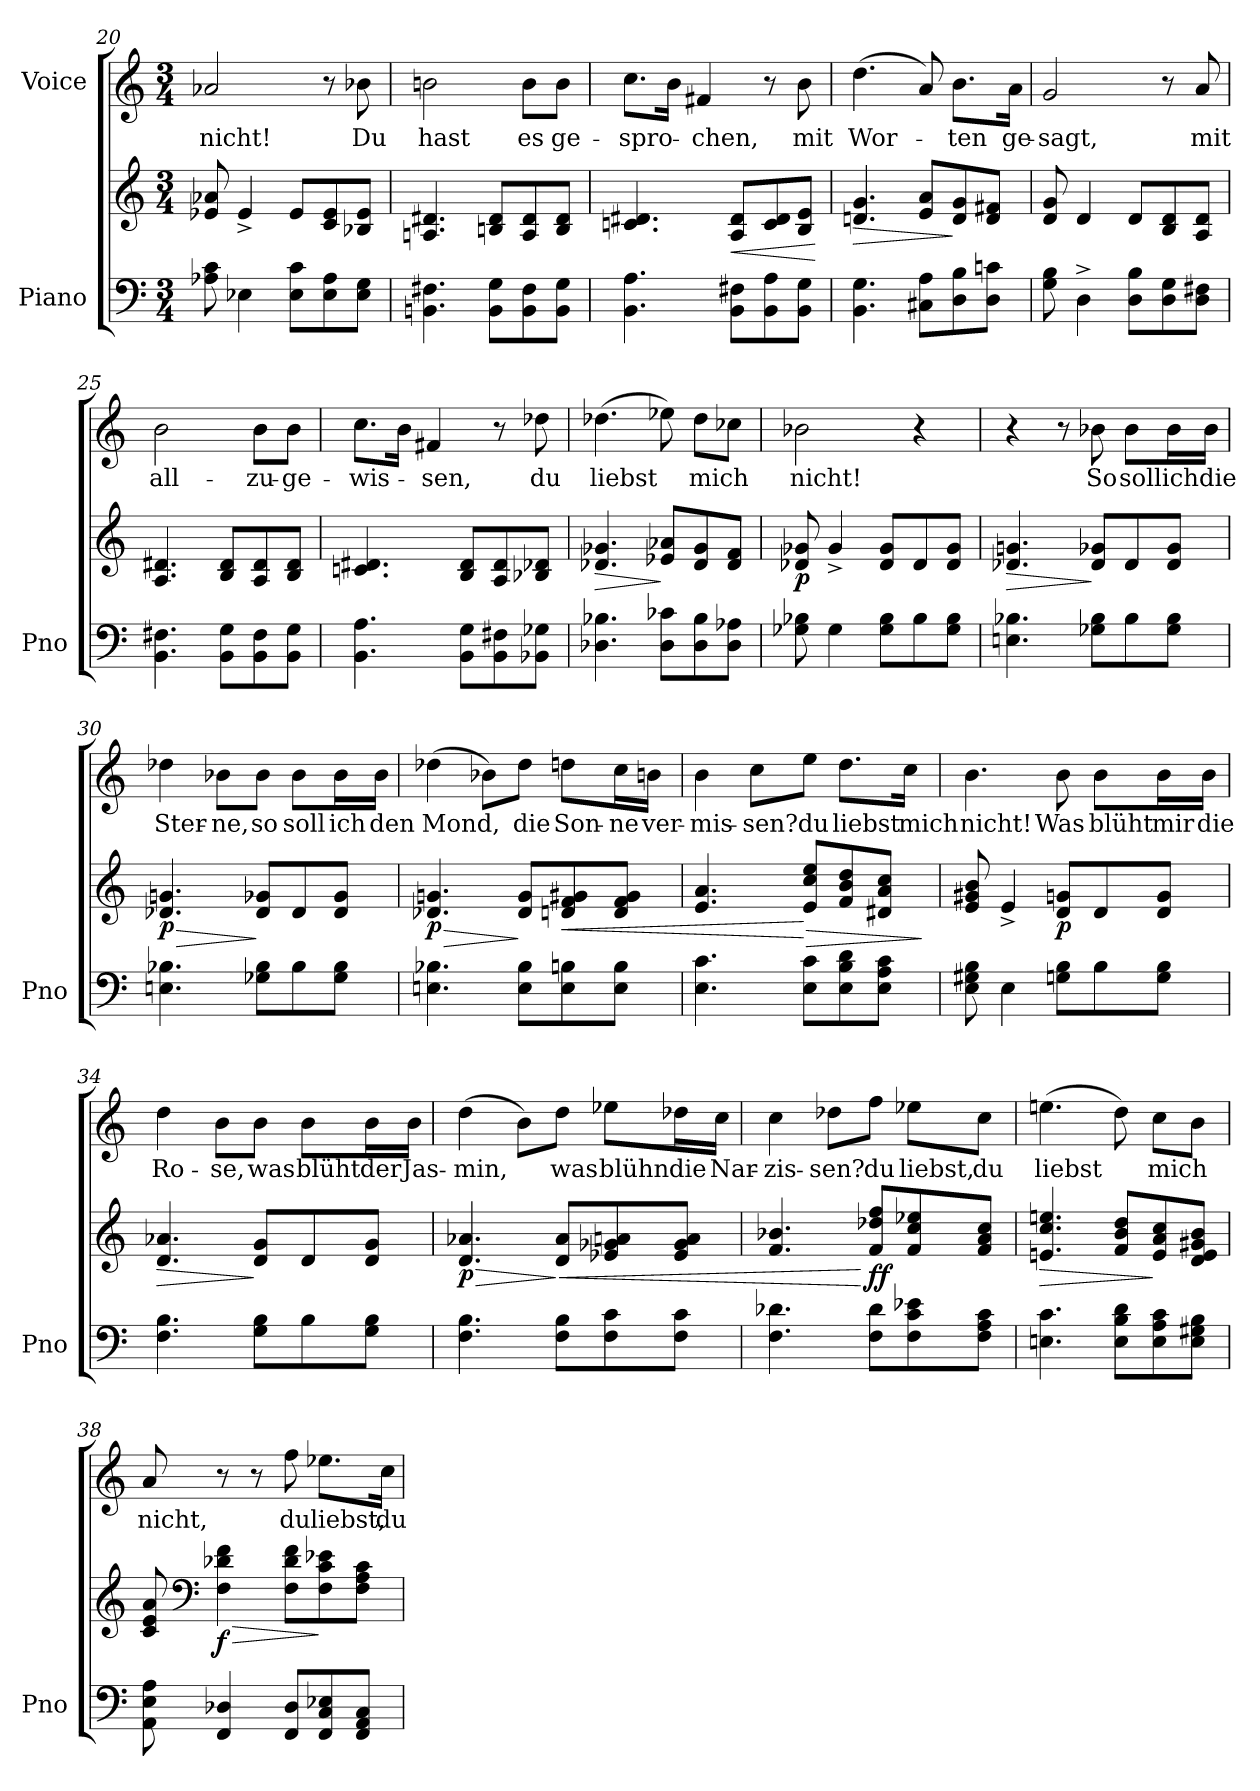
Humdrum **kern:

**kern	**kern	**dynam	**kern	**text
*part2	*part2	*part2	*part1	*part1
*staff3	*staff2	*staff2/3	*staff1	*staff1
*I"Piano	*	*	*I"Voice	*
*I'Pno	*	*	*	*
*clefF4	*clefG2	*	*clefG2	*
*k[]	*k[]	*	*k[]	*
*M3/4	*M3/4	*	*M3/4	*
=20	=20	=20	=20	=20
!	!	!	!	!LO:LY:b
8A-X\ 8c\	8e-X/ 8a-X/	.	2a-X/	nicht!
4E-X\	4e-^/	.	.	.
8E-\ 8c\L	8e-/L	.	.	.
8E-\ 8A-\	8c/ 8e-/	.	8r	.
!	!	!	!	!LO:LY:b
8E-\ 8G\J	8B-X/ 8e-/J	.	8b-X\	Du
!!LO:LB:g=z
=21	=21	=21	=21	=21
!	!	!	!	!LO:LY:b
4.BBn\ 4.F#X\	4.An/ 4.d#X/	.	2bn\	hast
8BB\ 8G\L	8Bn/ 8d#/L	.	.	.
!	!	!	!	!LO:LY:b
8BB\ 8F#\	8A/ 8d#/	.	8b\L	es
!	!	!	!	!LO:LY:b
8BB\ 8G\J	8B/ 8d#/J	.	8b\J	ge-
=22	=22	=22	=22	=22
!	!	!	!	!LO:LY:b
4.BB\ 4.A\	4.cn/ 4.d#X/	.	8.cc\L	-spro-
.	.	.	16b\Jk	.
!	!	!	!	!LO:LY:b
.	.	.	4f#X/	-chen,
!	!	!LO:HP:b	!	!
8BB\ 8F#X\L	8A/ 8d#/L	<	.	.
8BB\ 8A\	8c/ 8d#/	.	8r	.
!	!	!	!	!LO:LY:b
8BB\ 8G\J	8B/ 8e/J	.	8b\	mit
.	.	[	.	.
=23	=23	=23	=23	=23
!	!	!LO:HP:b	!	!LO:LY:b
4.BB\ 4.G\	4.dn/ 4.g/	>	(>4.dd\	Wor-
8C#X\ 8A\L	8e/ 8a/L	.	8a/)	.
!	!	!	!	!LO:LY:b
8D\ 8B\	8d/ 8g/	]	8.b\L	-ten
8D\ 8cn\J	8d/ 8f#X/J	.	.	.
!	!	!	!	!LO:LY:b
.	.	.	16a\Jk	ge-
=24	=24	=24	=24	=24
!	!	!	!	!LO:LY:b
8G\ 8B\	8d/ 8g/	.	2g/	-sagt,
4D^\	4d/	.	.	.
8D\ 8B\L	8d/L	.	.	.
8D\ 8G\	8B/ 8d/	.	8r	.
!	!	!	!	!LO:LY:b
8D\ 8F#X\J	8A/ 8d/J	.	8a/	mit
=25	=25	=25	=25	=25
!	!	!	!	!LO:LY:b
4.BB\ 4.F#X\	4.A/ 4.d#X/	.	2b\	all-
8BB\ 8G\L	8B/ 8d#/L	.	.	.
!	!	!	!	!LO:LY:b
8BB\ 8F#\	8A/ 8d#/	.	8b\L	-zu-
!	!	!	!	!LO:LY:b
8BB\ 8G\J	8B/ 8d#/J	.	8b\J	-ge-
=26	=26	=26	=26	=26
!	!	!	!	!LO:LY:b
4.BB\ 4.A\	4.cn/ 4.d#X/	.	8.cc\L	-wis-
.	.	.	16b\Jk	.
!	!	!	!	!LO:LY:b
.	.	.	4f#X/	-sen,
8BB\ 8G\L	8B/ 8d#/L	.	.	.
8BB\ 8F#X\	8A/ 8d#/	.	8r	.
!	!	!	!	!LO:LY:b
8BB-X\ 8G-X\J	8B-X/ 8d-X/J	.	8dd-X\	du
!!LO:LB:g=z
=27	=27	=27	=27	=27
!	!	!LO:HP:b	!	!LO:LY:b
4.D-X\ 4.B-X\	4.d-X/ 4.g-X/	>	(>4.dd-X\	liebst
8D-\ 8c-X\L	8e-X/ 8a-X/L	]	8ee-X\)	.
!	!	!	!	!LO:LY:b
8D-\ 8B-\	8d-/ 8g-/	.	8dd-\L	mich
8D-\ 8A-X\J	8d-/ 8f/J	.	8cc-X\J	.
=28	=28	=28	=28	=28
!	!	!LO:DY:b	!	!LO:LY:b
8G-X\ 8B-X\	8d-X/ 8g-X/	p	2b-X\	nicht!
4G-\	4g-^/	.	.	.
8G-\ 8B-\L	8d-/ 8g-/L	.	.	.
8B-\	8d-/	.	4r	.
8G-\ 8B-\J	8d-/ 8g-/J	.	.	.
=29	=29	=29	=29	=29
!	!	!LO:HP:b	!	!
4.En\ 4.B-X\	4.d-X/ 4.gn/	>	4r	.
.	.	.	8r	.
!	!	!	!	!LO:LY:b
8G-X\ 8B-\L	8d-/ 8g-X/L	]	8b-X\	So
!	!	!	!	!LO:LY:b
8B-\	8d-/	.	8b-\L	soll
!	!	!	!	!LO:LY:b
8G-\ 8B-\J	8d-/ 8g-/J	.	16b-\L	ich
!	!	!	!	!LO:LY:b
.	.	.	16b-\JJ	die
=30	=30	=30	=30	=30
!	!	!LO:HP:b	!	!LO:LY:b
!	!	!LO:DY:n=1:b	!	!
4.En\ 4.B-X\	4.d-X/ 4.gn/	> p	4dd-X\	Ster-
!	!	!	!	!LO:LY:b
.	.	.	8b-X\L	-ne,
!	!	!	!	!LO:LY:b
8G-X\ 8B-\L	8d-/ 8g-X/L	]	8b-\J	so
!	!	!	!	!LO:LY:b
8B-\	8d-/	.	8b-\L	soll
!	!	!	!	!LO:LY:b
8G-\ 8B-\J	8d-/ 8g-/J	.	16b-\L	ich
!	!	!	!	!LO:LY:b
.	.	.	16b-\JJ	den
=31	=31	=31	=31	=31
!	!	!LO:HP:b	!	!LO:LY:b
!	!	!LO:DY:n=1:b	!	!
4.En\ 4.B-X\	4.d-X/ 4.gn/	> p	(>4dd-X\	Mond,
.	.	.	8b-X\L)	.
!	!	!	!	!LO:LY:b
8E\ 8B-\L	8d-/ 8g/L	]	8dd-\J	die
!	!	!LO:HP:b	!	!LO:LY:b
8E\ 8Bn\	8dn/ 8f/ 8g#X/	<	8ddn\L	Son-
!	!	!	!	!LO:LY:b
8E\ 8B\J	8d/ 8f/ 8g#/J	.	16cc\L	-ne
!	!	!	!	!LO:LY:b
.	.	.	16bn\JJ	ver-
!!LO:PB:g=z
=32	=32	=32	=32	=32
!	!	!	!	!LO:LY:b
4.E\ 4.c\	4.e/ 4.a/	.	4b\	-mis-
!	!	!	!	!LO:LY:b
.	.	.	8cc\L	-sen?
!	!	!LO:HP:n=1:b	!	!LO:LY:b
8E\ 8c\L	8e/ 8cc/ 8ee/L	[ >	8ee\J	du
!	!	!	!	!LO:LY:b
8E\ 8B\ 8d\	8f/ 8b/ 8dd/	.	8.dd\L	liebst
8E\ 8A\ 8c\J	8d#X/ 8a/ 8cc/J	.	.	.
!	!	!	!	!LO:LY:b
.	.	.	16cc\Jk	mich
.	.	]	.	.
=33	=33	=33	=33	=33
!	!	!	!	!LO:LY:b
8E\ 8G#X\ 8B\	8e/ 8g#X/ 8b/	.	4.b\	nicht!
4E\	4e^/	.	.	.
!	!	!LO:DY:b	!	!LO:LY:b
8Gn\ 8B\L	8d/ 8gn/L	p	8b\	Was
!	!	!	!	!LO:LY:b
8B\	8d/	.	8b\L	blüht
!	!	!	!	!LO:LY:b
8G\ 8B\J	8d/ 8g/J	.	16b\L	mir
!	!	!	!	!LO:LY:b
.	.	.	16b\JJ	die
=34	=34	=34	=34	=34
!	!	!LO:HP:b	!	!LO:LY:b
4.F\ 4.B\	4.d/ 4.a-X/	>	4dd\	Ro-
!	!	!	!	!LO:LY:b
.	.	.	8b\L	-se,
!	!	!	!	!LO:LY:b
8G\ 8B\L	8d/ 8g/L	]	8b\J	was
!	!	!	!	!LO:LY:b
8B\	8d/	.	8b\L	blüht
!	!	!	!	!LO:LY:b
8G\ 8B\J	8d/ 8g/J	.	16b\L	der
!	!	!	!	!LO:LY:b
.	.	.	16b\JJ	Jas-
=35	=35	=35	=35	=35
!	!	!LO:HP:b	!	!LO:LY:b
!	!	!LO:DY:n=1:b	!	!
4.F\ 4.B\	4.d/ 4.a-X/	> p	(>4dd\	-min,
.	.	.	8b\L)	.
!	!	!LO:HP:n=1:b	!	!LO:LY:b
8F\ 8B\L	8d/ 8a-/L	] <	8dd\J	was
!	!	!	!	!LO:LY:b
8F\ 8c\	8e-X/ 8g-X/ 8an/	.	8ee-X\L	blühn
!	!	!	!	!LO:LY:b
8F\ 8c\J	8e-/ 8g-/ 8a/J	.	16dd-X\L	die
!	!	!	!	!LO:LY:b
.	.	.	16cc\JJ	Nar-
!!LO:LB:g=z
=36	=36	=36	=36	=36
!	!	!	!	!LO:LY:b
4.F\ 4.d-X\	4.f/ 4.b-X/	.	4cc\	-zis-
!	!	!	!	!LO:LY:b
.	.	.	8dd-X\L	-sen?
!	!	!LO:DY:n=1:b	!	!LO:LY:b
8F\ 8d-\L	8f/ 8dd-X/ 8ff/L	[ ff	8ff\J	du
!	!	!	!	!LO:LY:b
8F\ 8c\ 8e-X\	8f/ 8cc/ 8ee-X/	.	8ee-X\L	liebst,
!	!	!	!	!LO:LY:b
8F\ 8A\ 8c\J	8f/ 8a/ 8cc/J	.	8cc\J	du
=37	=37	=37	=37	=37
!	!	!LO:HP:b	!	!LO:LY:b
4.En\ 4.c\	4.en/ 4.cc/ 4.een/	>	(>4.een\	liebst
8E\ 8B\ 8d\L	8f/ 8b/ 8dd/L	.	8dd\)	.
!	!	!	!	!LO:LY:b
8E\ 8A\ 8c\	8e/ 8a/ 8cc/	]	8cc\L	mich
8E\ 8G#X\ 8B\J	8d/ 8e/ 8g#X/ 8b/J	.	8b\J	.
=38	=38	=38	=38	=38
!	!	!	!	!LO:LY:b
8AA\ 8E\ 8A\	8c/ 8e/ 8a/	.	8a/	nicht,
*	*clefF4	*	*	*
!	!	!LO:HP:b	!	!
!	!	!LO:DY:n=1:b	!	!
4FF/ 4D-X/	4F\ 4d-X\ 4f\	> f	8r	.
.	.	.	8r	.
!	!	!	!	!LO:LY:b
8FF/ 8D-/L	8F\ 8d-\ 8f\L	.	8ff\	du
!	!	!	!	!LO:LY:b
8FF/ 8C/ 8E-X/	8F\ 8c\ 8e-X\	]	8.ee-X\L	liebst,
8FF/ 8AA/ 8C/J	8F\ 8A\ 8c\J	.	.	.
!	!	!	!	!LO:LY:b
.	.	.	16cc\Jk	du
=	=	=	=	=
*-	*-	*-	*-	*-
